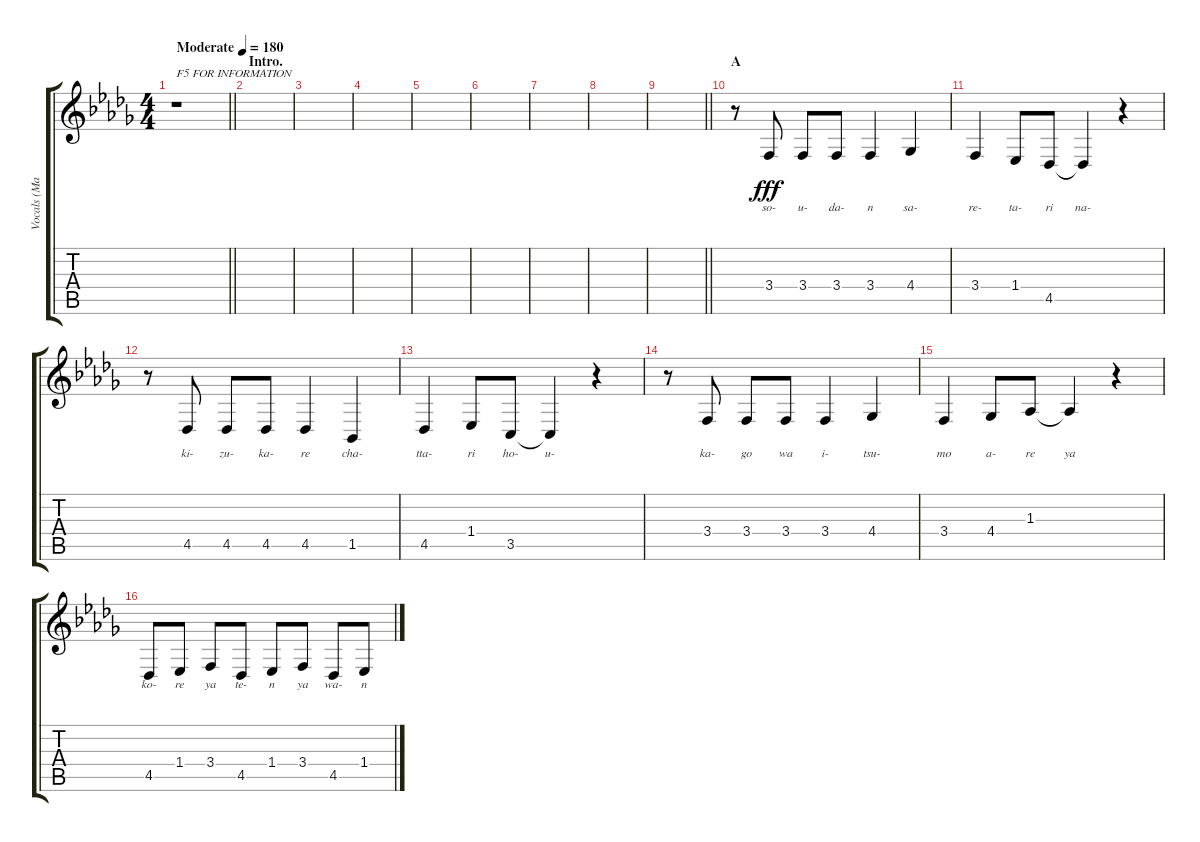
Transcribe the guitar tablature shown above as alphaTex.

\track ("Vocals (Manabe Nodoka)" "Vocals (Ma") {instrument altosax}
\staff {score tabs}
\tuning (E4 B3 G3 D3 A2 E2) {hide}
\ts (4 4)
\tempo (180 "Moderate")
\clef g2
\barLineRight lightlight
\ks db
r.1{txt "F5 FOR INFORMATION" dy fff instrument altosax} |
\section ("" "Intro.")
|
|
|
|
|
|
|
\barLineRight lightlight
|
\section ("" "A")
r.8 3.4.8{lyrics (0 "so-") lyrics (1 "") lyrics (2 "") lyrics (3 "") lyrics (4 "")} 3.4.8{lyrics (0 "u-") lyrics (1 "") lyrics (2 "") lyrics (3 "") lyrics (4 "")} 3.4.8{lyrics (0 "da-") lyrics (1 "") lyrics (2 "") lyrics (3 "") lyrics (4 "")} 3.4.4{lyrics (0 "n") lyrics (1 "") lyrics (2 "") lyrics (3 "") lyrics (4 "")} 4.4.4{lyrics (0 "sa-") lyrics (1 "") lyrics (2 "") lyrics (3 "") lyrics (4 "")} |
3.4.4{lyrics (0 "re-") lyrics (1 "") lyrics (2 "") lyrics (3 "") lyrics (4 "")} 1.4.8{lyrics (0 "ta-") lyrics (1 "") lyrics (2 "") lyrics (3 "") lyrics (4 "")} 4.5.8{lyrics (0 "ri") lyrics (1 "") lyrics (2 "") lyrics (3 "") lyrics (4 "")} 4.5{t}.4{lyrics (0 "na-") lyrics (1 "") lyrics (2 "") lyrics (3 "") lyrics (4 "")} r.4 |
r.8 4.5.8{lyrics (0 "ki-") lyrics (1 "") lyrics (2 "") lyrics (3 "") lyrics (4 "")} 4.5.8{lyrics (0 "zu-") lyrics (1 "") lyrics (2 "") lyrics (3 "") lyrics (4 "")} 4.5.8{lyrics (0 "ka-") lyrics (1 "") lyrics (2 "") lyrics (3 "") lyrics (4 "")} 4.5.4{lyrics (0 "re") lyrics (1 "") lyrics (2 "") lyrics (3 "") lyrics (4 "")} 1.5.4{lyrics (0 "cha-") lyrics (1 "") lyrics (2 "") lyrics (3 "") lyrics (4 "")} |
4.5.4{lyrics (0 "tta-") lyrics (1 "") lyrics (2 "") lyrics (3 "") lyrics (4 "")} 1.4.8{lyrics (0 "ri") lyrics (1 "") lyrics (2 "") lyrics (3 "") lyrics (4 "")} 3.5.8{lyrics (0 "ho-") lyrics (1 "") lyrics (2 "") lyrics (3 "") lyrics (4 "")} 3.5{t}.4{lyrics (0 "u-") lyrics (1 "") lyrics (2 "") lyrics (3 "") lyrics (4 "")} r.4 |
r.8 3.4.8{lyrics (0 "ka-") lyrics (1 "") lyrics (2 "") lyrics (3 "") lyrics (4 "")} 3.4.8{lyrics (0 "go") lyrics (1 "") lyrics (2 "") lyrics (3 "") lyrics (4 "")} 3.4.8{lyrics (0 "wa") lyrics (1 "") lyrics (2 "") lyrics (3 "") lyrics (4 "")} 3.4.4{lyrics (0 "i-") lyrics (1 "") lyrics (2 "") lyrics (3 "") lyrics (4 "")} 4.4.4{lyrics (0 "tsu-") lyrics (1 "") lyrics (2 "") lyrics (3 "") lyrics (4 "")} |
3.4.4{lyrics (0 "mo") lyrics (1 "") lyrics (2 "") lyrics (3 "") lyrics (4 "")} 4.4.8{lyrics (0 "a-") lyrics (1 "") lyrics (2 "") lyrics (3 "") lyrics (4 "")} 1.3.8{lyrics (0 "re") lyrics (1 "") lyrics (2 "") lyrics (3 "") lyrics (4 "")} 1.3{t}.4{lyrics (0 "ya") lyrics (1 "") lyrics (2 "") lyrics (3 "") lyrics (4 "")} r.4 |
4.5.8{lyrics (0 "ko-") lyrics (1 "") lyrics (2 "") lyrics (3 "") lyrics (4 "")} 1.4.8{lyrics (0 "re") lyrics (1 "") lyrics (2 "") lyrics (3 "") lyrics (4 "")} 3.4.8{lyrics (0 "ya") lyrics (1 "") lyrics (2 "") lyrics (3 "") lyrics (4 "")} 4.5.8{lyrics (0 "te-") lyrics (1 "") lyrics (2 "") lyrics (3 "") lyrics (4 "")} 1.4.8{lyrics (0 "n") lyrics (1 "") lyrics (2 "") lyrics (3 "") lyrics (4 "")} 3.4.8{lyrics (0 "ya") lyrics (1 "") lyrics (2 "") lyrics (3 "") lyrics (4 "")} 4.5.8{lyrics (0 "wa-") lyrics (1 "") lyrics (2 "") lyrics (3 "") lyrics (4 "")} 1.4.8{lyrics (0 "n") lyrics (1 "") lyrics (2 "") lyrics (3 "") lyrics (4 "")}
